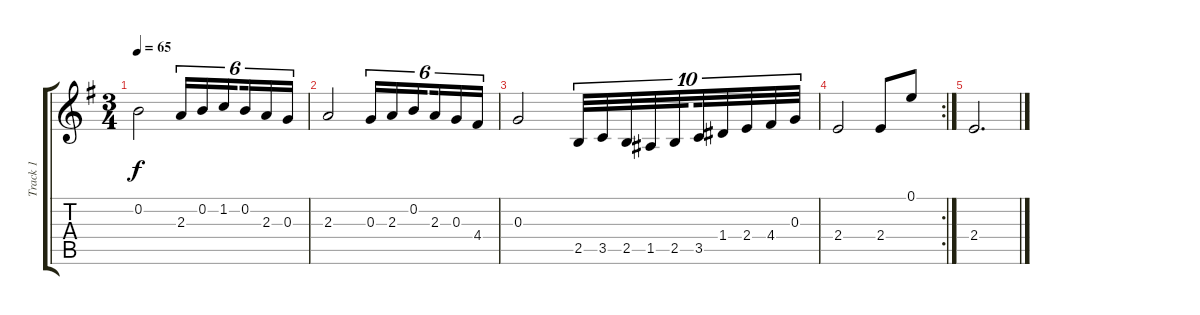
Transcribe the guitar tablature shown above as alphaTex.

\track ("Track 1" "Track 1") {instrument acousticguitarsteel}
\staff {score tabs}
\tuning (E4 B3 G3 D3 A2 E2) {hide}
\ts (3 4)
\tempo 65
\clef g2
\ks eminor
0.2.2{dy f} 2.3.16{tu (6 4)} 0.2.16{tu (6 4)} 1.2.16{tu (6 4) beam splitsecondary} 0.2.16{tu (6 4)} 2.3.16{tu (6 4)} 0.3.16{tu (6 4)} |
2.3.2 0.3.16{tu (6 4)} 2.3.16{tu (6 4)} 0.2.16{tu (6 4) beam splitsecondary} 2.3.16{tu (6 4)} 0.3.16{tu (6 4)} 4.4.16{tu (6 4)} |
0.3.2 2.5.32{tu (10 8)} 3.5.32{tu (10 8)} 2.5.32{tu (10 8)} 1.5.32{tu (10 8)} 2.5.32{tu (10 8) beam splitsecondary} 3.5.32{tu (10 8)} 1.4.32{tu (10 8)} 2.4.32{tu (10 8)} 4.4.32{tu (10 8)} 0.3.32{tu (10 8)} |
\rc 2
2.4.2 2.4.8 0.1.8 |
2.4.2{d}
